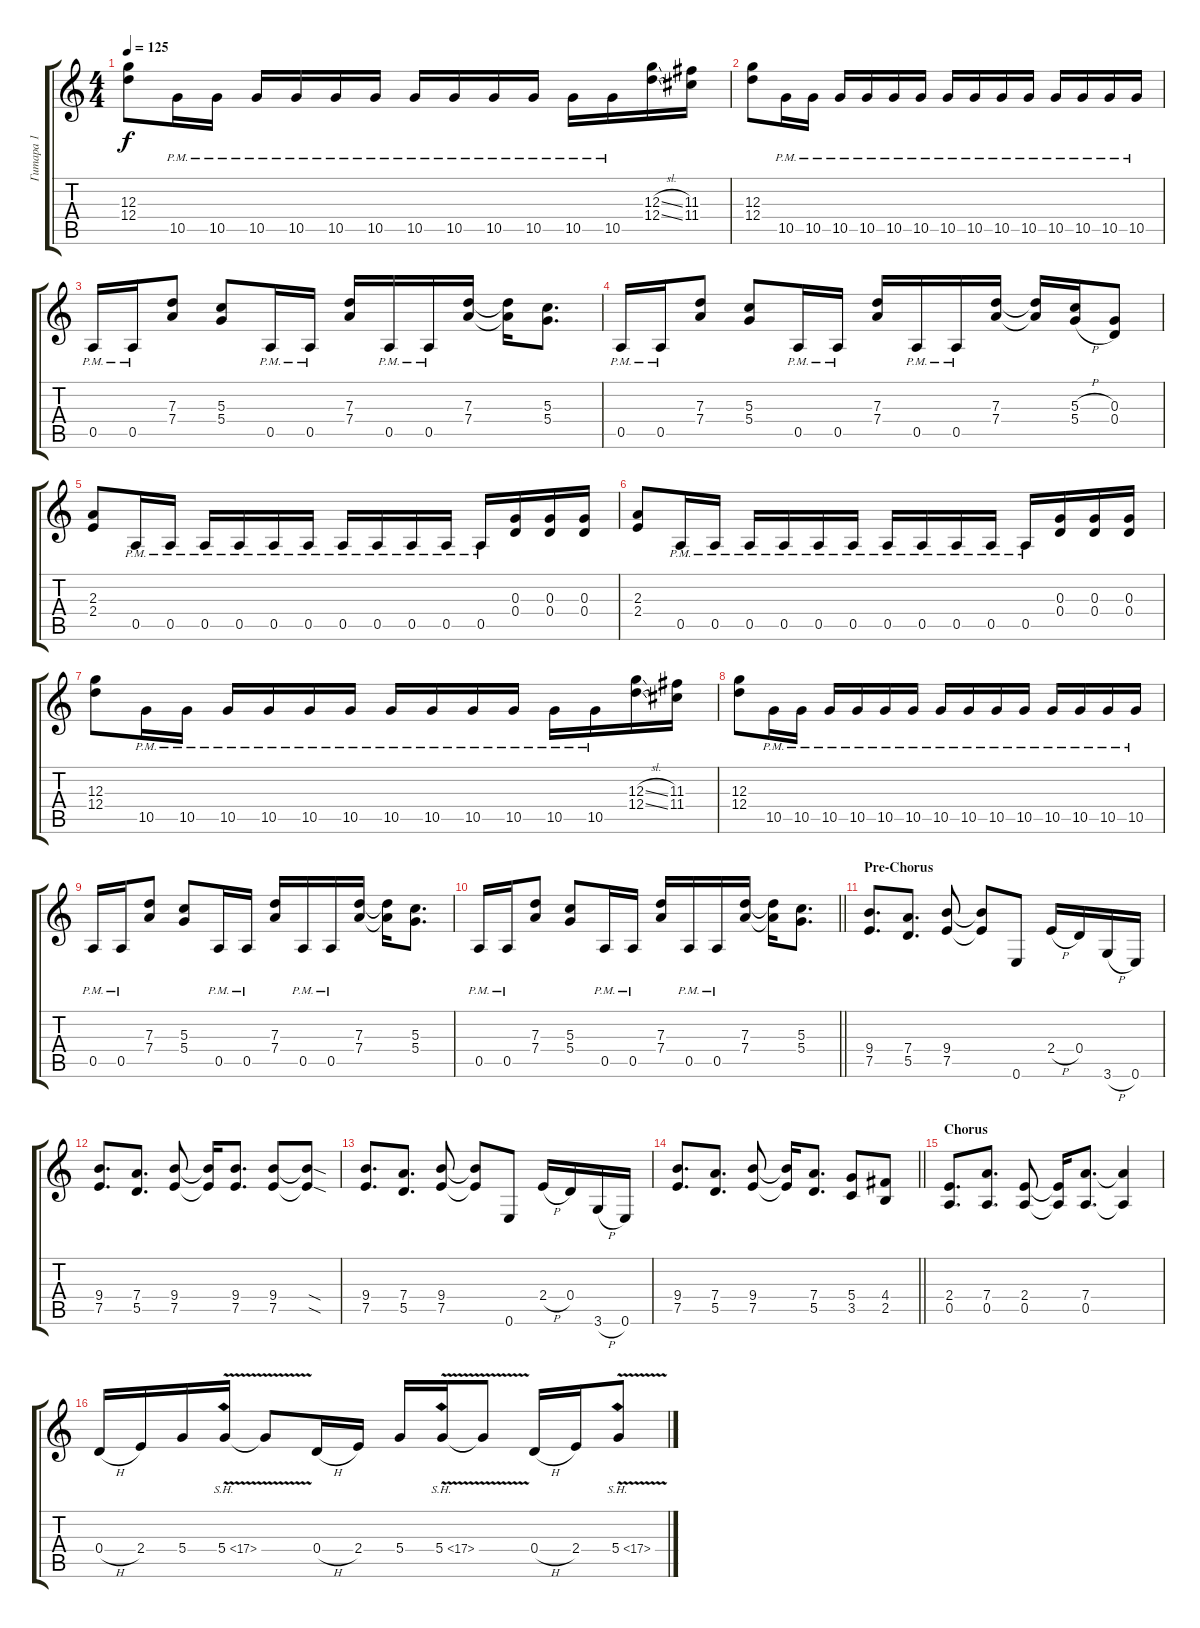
\track ("Гитара 1" "Гитара 1") {instrument distortionguitar}
\staff {score tabs}
\tuning (E4 B3 G3 D3 A2 E2) {hide}
\ts (4 4)
\tempo 125
\clef g2
\ks aminor
(12.3 12.4).8{dy f} 10.5{pm}.16 10.5{pm}.16 10.5{pm}.16 10.5{pm}.16 10.5{pm}.16 10.5{pm}.16 10.5{pm}.16 10.5{pm}.16 10.5{pm}.16 10.5{pm}.16 10.5{pm}.16 10.5{pm}.16 (12.3{sl} 12.4{sl}).16 (11.3 11.4).16 |
(12.3 12.4).8 10.5{pm}.16 10.5{pm}.16 10.5{pm}.16 10.5{pm}.16 10.5{pm}.16 10.5{pm}.16 10.5{pm}.16 10.5{pm}.16 10.5{pm}.16 10.5{pm}.16 10.5{pm}.16 10.5{pm}.16 10.5{pm}.16 10.5{pm}.16 |
0.5{pm}.16 0.5{pm}.16 (7.3 7.4).8 (5.3 5.4).8 0.5{pm}.16 0.5{pm}.16 (7.3 7.4).16 0.5{pm}.16 0.5{pm}.16 (7.3 7.4).16 (7.3{t} 7.4{t}).16 (5.3 5.4).8{d} |
0.5{pm}.16 0.5{pm}.16 (7.3 7.4).8 (5.3 5.4).8 0.5{pm}.16 0.5{pm}.16 (7.3 7.4).16 0.5{pm}.16 0.5{pm}.16 (7.3 7.4).16 (7.3{t} 7.4{t}).16 (5.3{h} 5.4{h}).16 (0.3 0.4).8 |
(2.3 2.4).8 0.5{pm}.16 0.5{pm}.16 0.5{pm}.16 0.5{pm}.16 0.5{pm}.16 0.5{pm}.16 0.5{pm}.16 0.5{pm}.16 0.5{pm}.16 0.5{pm}.16 0.5{pm}.16 (0.3 0.4).16 (0.3 0.4).16 (0.3 0.4).16 |
(2.3 2.4).8 0.5{pm}.16 0.5{pm}.16 0.5{pm}.16 0.5{pm}.16 0.5{pm}.16 0.5{pm}.16 0.5{pm}.16 0.5{pm}.16 0.5{pm}.16 0.5{pm}.16 0.5{pm}.16 (0.3 0.4).16 (0.3 0.4).16 (0.3 0.4).16 |
(12.3 12.4).8 10.5{pm}.16 10.5{pm}.16 10.5{pm}.16 10.5{pm}.16 10.5{pm}.16 10.5{pm}.16 10.5{pm}.16 10.5{pm}.16 10.5{pm}.16 10.5{pm}.16 10.5{pm}.16 10.5{pm}.16 (12.3{sl} 12.4{sl}).16 (11.3 11.4).16 |
(12.3 12.4).8 10.5{pm}.16 10.5{pm}.16 10.5{pm}.16 10.5{pm}.16 10.5{pm}.16 10.5{pm}.16 10.5{pm}.16 10.5{pm}.16 10.5{pm}.16 10.5{pm}.16 10.5{pm}.16 10.5{pm}.16 10.5{pm}.16 10.5{pm}.16 |
0.5{pm}.16 0.5{pm}.16 (7.3 7.4).8 (5.3 5.4).8 0.5{pm}.16 0.5{pm}.16 (7.3 7.4).16 0.5{pm}.16 0.5{pm}.16 (7.3 7.4).16 (7.3{t} 7.4{t}).16 (5.3 5.4).8{d} |
\barLineRight lightlight
0.5{pm}.16 0.5{pm}.16 (7.3 7.4).8 (5.3 5.4).8 0.5{pm}.16 0.5{pm}.16 (7.3 7.4).16 0.5{pm}.16 0.5{pm}.16 (7.3 7.4).16 (7.3{t} 7.4{t}).16 (5.3 5.4).8{d} |
\section ("" "Pre-Chorus")
(9.4 7.5).8{d} (7.4 5.5).8{d} (9.4 7.5).8 (9.4{t} 7.5{t}).8 0.6.8 2.4{h}.16 0.4.16 3.6{h}.16 0.6.16 |
(9.4 7.5).8{d} (7.4 5.5).8{d} (9.4 7.5).8 (9.4{t} 7.5{t}).16 (9.4 7.5).8{d} (9.4 7.5).8 (9.4{sod t} 7.5{sod t}).8 |
(9.4 7.5).8{d} (7.4 5.5).8{d} (9.4 7.5).8 (9.4{t} 7.5{t}).8 0.6.8 2.4{h}.16 0.4.16 3.6{h}.16 0.6.16 |
\barLineRight lightlight
(9.4 7.5).8{d} (7.4 5.5).8{d} (9.4 7.5).8 (9.4{t} 7.5{t}).16 (7.4 5.5).8{d} (5.4 3.5).8 (4.4 2.5).8 |
\section ("" "Chorus")
(2.4 0.5).8{d} (7.4 0.5).8{d} (2.4 0.5).8 (2.4{t} 0.5{t}).16 (7.4 0.5).8{d} (7.4{t} 0.5{t}).4 |
0.4{h}.16 2.4.16 5.4.16 5.4{sh 12 v}.16 5.4{t}.8 0.4{h}.16 2.4.16 5.4.16 5.4{sh 12 v}.16 5.4{t}.8 0.4{h}.16 2.4.16 5.4{sh 12 v}.8
